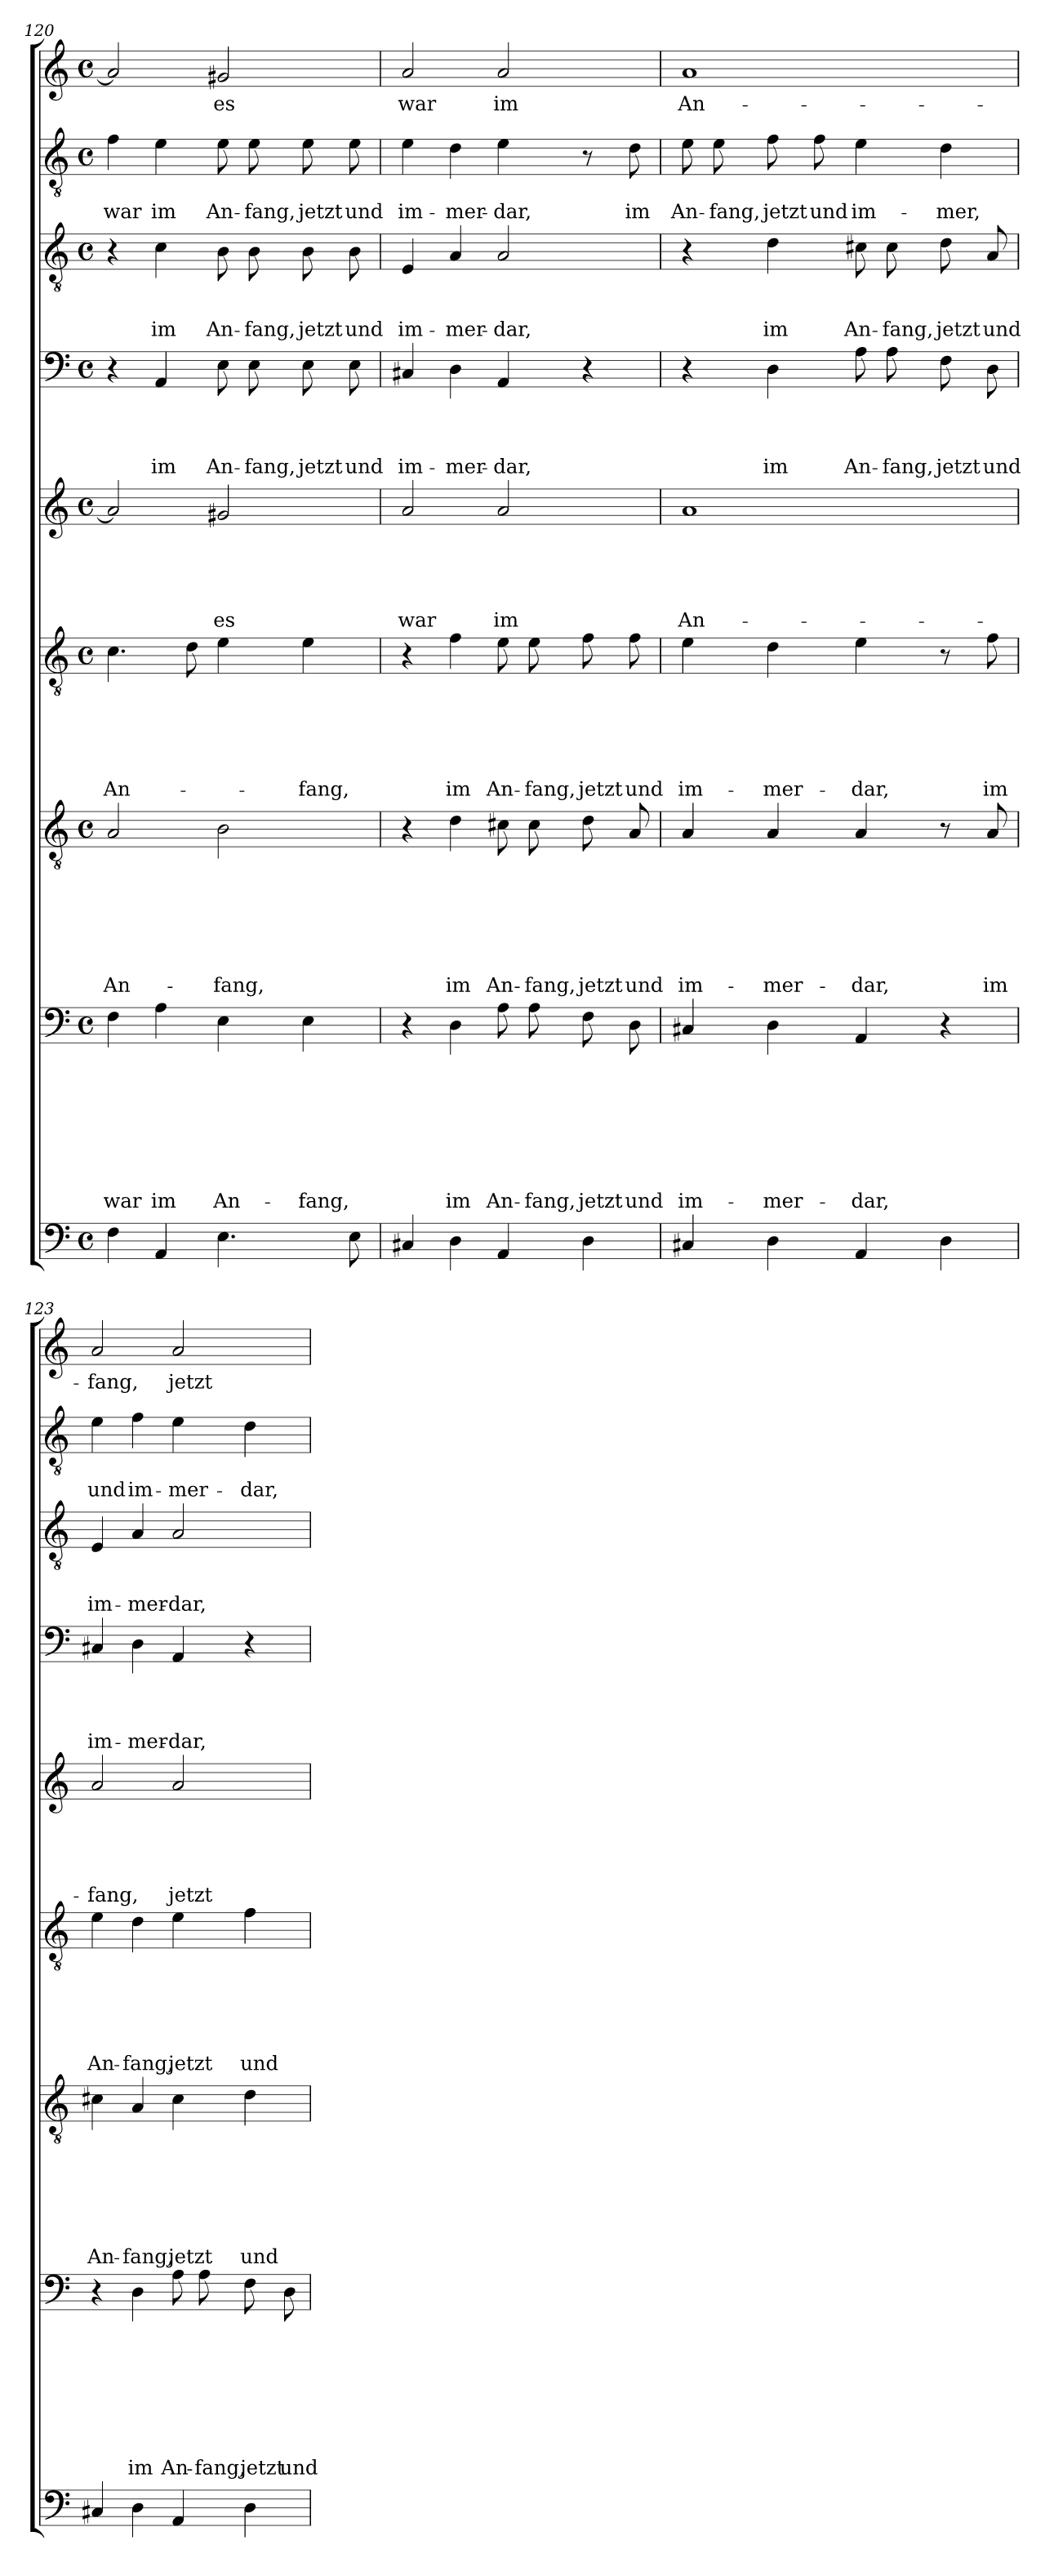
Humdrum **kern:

**kern	**kern	**text	**text	**text	**text	**text	**text	**text	**text	**kern	**text	**text	**text	**text	**text	**text	**text	**kern	**text	**text	**text	**text	**text	**text	**kern	**text	**text	**text	**text	**text	**kern	**text	**text	**text	**text	**kern	**text	**text	**text	**kern	**text	**text	**kern	**text
*part9	*part8	*part8	*part8	*part8	*part8	*part8	*part8	*part8	*part8	*part7	*part7	*part7	*part7	*part7	*part7	*part7	*part7	*part6	*part6	*part6	*part6	*part6	*part6	*part6	*part5	*part5	*part5	*part5	*part5	*part5	*part4	*part4	*part4	*part4	*part4	*part3	*part3	*part3	*part3	*part2	*part2	*part2	*part1	*part1
*staff9	*staff8	*staff8	*staff8	*staff8	*staff8	*staff8	*staff8	*staff8	*staff8	*staff7	*staff7	*staff7	*staff7	*staff7	*staff7	*staff7	*staff7	*staff6	*staff6	*staff6	*staff6	*staff6	*staff6	*staff6	*staff5	*staff5	*staff5	*staff5	*staff5	*staff5	*staff4	*staff4	*staff4	*staff4	*staff4	*staff3	*staff3	*staff3	*staff3	*staff2	*staff2	*staff2	*staff1	*staff1
*clefF4	*clefF4	*	*	*	*	*	*	*	*	*clefGv2	*	*	*	*	*	*	*	*clefGv2	*	*	*	*	*	*	*clefG2	*	*	*	*	*	*clefF4	*	*	*	*	*clefGv2	*	*	*	*clefGv2	*	*	*clefG2	*
*k[]	*k[]	*	*	*	*	*	*	*	*	*k[]	*	*	*	*	*	*	*	*k[]	*	*	*	*	*	*	*k[]	*	*	*	*	*	*k[]	*	*	*	*	*k[]	*	*	*	*k[]	*	*	*k[]	*
*C:	*C:	*	*	*	*	*	*	*	*	*C:	*	*	*	*	*	*	*	*C:	*	*	*	*	*	*	*C:	*	*	*	*	*	*C:	*	*	*	*	*C:	*	*	*	*C:	*	*	*C:	*
*M4/4	*M4/4	*	*	*	*	*	*	*	*	*M4/4	*	*	*	*	*	*	*	*M4/4	*	*	*	*	*	*	*M4/4	*	*	*	*	*	*M4/4	*	*	*	*	*M4/4	*	*	*	*M4/4	*	*	*M4/4	*
*met(c)	*met(c)	*	*	*	*	*	*	*	*	*met(c)	*	*	*	*	*	*	*	*met(c)	*	*	*	*	*	*	*met(c)	*	*	*	*	*	*met(c)	*	*	*	*	*met(c)	*	*	*	*met(c)	*	*	*met(c)	*
=120	=120	=120	=120	=120	=120	=120	=120	=120	=120	=120	=120	=120	=120	=120	=120	=120	=120	=120	=120	=120	=120	=120	=120	=120	=120	=120	=120	=120	=120	=120	=120	=120	=120	=120	=120	=120	=120	=120	=120	=120	=120	=120	=120	=120
!	!	!	!	!	!	!	!	!	!LO:LY:b	!	!	!	!	!	!	!	!LO:LY:b	!	!	!	!	!	!	!LO:LY:b	!	!	!	!	!	!	!	!	!	!	!	!	!	!	!	!	!	!LO:LY:b	!	!
4F\	4F\	.	.	.	.	.	.	.	war	2A/	.	.	.	.	.	.	An-	4.c\	.	.	.	.	.	An-	2a/]	.	.	.	.	.	4r	.	.	.	.	4r	.	.	.	4f\	.	war	2a/]	.
!	!	!	!	!	!	!	!	!	!LO:LY:b	!	!	!	!	!	!	!	!	!	!	!	!	!	!	!	!	!	!	!	!	!	!	!	!	!	!LO:LY:b	!	!	!	!LO:LY:b	!	!	!LO:LY:b	!	!
4AA/	4A\	.	.	.	.	.	.	.	im	.	.	.	.	.	.	.	.	.	.	.	.	.	.	.	.	.	.	.	.	.	4AA/	.	.	.	im	4c\	.	.	im	4e\	.	im	.	.
.	.	.	.	.	.	.	.	.	.	.	.	.	.	.	.	.	.	8d\	.	.	.	.	.	.	.	.	.	.	.	.	.	.	.	.	.	.	.	.	.	.	.	.	.	.
!	!	!	!	!	!	!	!	!	!LO:LY:b	!	!	!	!	!	!	!	!LO:LY:b	!	!	!	!	!	!	!	!	!	!	!	!	!LO:LY:b	!	!	!	!	!LO:LY:b	!	!	!	!LO:LY:b	!	!	!LO:LY:b	!	!LO:LY:b
4.E\	4E\	.	.	.	.	.	.	.	An-	2B\	.	.	.	.	.	.	-fang,	4e\	.	.	.	.	.	.	2g#X/	.	.	.	.	es	8E\	.	.	.	An-	8B\	.	.	An-	8e\	.	An-	2g#X/	es
!	!	!	!	!	!	!	!	!	!	!	!	!	!	!	!	!	!	!	!	!	!	!	!	!	!	!	!	!	!	!	!	!	!	!	!LO:LY:b	!	!	!	!LO:LY:b	!	!	!LO:LY:b	!	!
.	.	.	.	.	.	.	.	.	.	.	.	.	.	.	.	.	.	.	.	.	.	.	.	.	.	.	.	.	.	.	8E\	.	.	.	-fang,	8B\	.	.	-fang,	8e\	.	-fang,	.	.
!	!	!	!	!	!	!	!	!	!LO:LY:b	!	!	!	!	!	!	!	!	!	!	!	!	!	!	!LO:LY:b	!	!	!	!	!	!	!	!	!	!	!LO:LY:b	!	!	!	!LO:LY:b	!	!	!LO:LY:b	!	!
.	4E\	.	.	.	.	.	.	.	-fang,	.	.	.	.	.	.	.	.	4e\	.	.	.	.	.	-fang,	.	.	.	.	.	.	8E\	.	.	.	jetzt	8B\	.	.	jetzt	8e\	.	jetzt	.	.
!	!	!	!	!	!	!	!	!	!	!	!	!	!	!	!	!	!	!	!	!	!	!	!	!	!	!	!	!	!	!	!	!	!	!	!LO:LY:b	!	!	!	!LO:LY:b	!	!	!LO:LY:b	!	!
8E\	.	.	.	.	.	.	.	.	.	.	.	.	.	.	.	.	.	.	.	.	.	.	.	.	.	.	.	.	.	.	8E\	.	.	.	und	8B\	.	.	und	8e\	.	und	.	.
=121	=121	=121	=121	=121	=121	=121	=121	=121	=121	=121	=121	=121	=121	=121	=121	=121	=121	=121	=121	=121	=121	=121	=121	=121	=121	=121	=121	=121	=121	=121	=121	=121	=121	=121	=121	=121	=121	=121	=121	=121	=121	=121	=121	=121
!	!	!	!	!	!	!	!	!	!	!	!	!	!	!	!	!	!	!	!	!	!	!	!	!	!	!	!	!	!	!LO:LY:b	!	!	!	!	!LO:LY:b	!	!	!	!LO:LY:b	!	!	!LO:LY:b	!	!LO:LY:b
4C#X/	4r	.	.	.	.	.	.	.	.	4r	.	.	.	.	.	.	.	4r	.	.	.	.	.	.	2a/	.	.	.	.	war	4C#X/	.	.	.	im-	4E/	.	.	im-	4e\	.	im-	2a/	war
!	!	!	!	!	!	!	!	!	!LO:LY:b	!	!	!	!	!	!	!	!LO:LY:b	!	!	!	!	!	!	!LO:LY:b	!	!	!	!	!	!	!	!	!	!	!LO:LY:b	!	!	!	!LO:LY:b	!	!	!LO:LY:b	!	!
4D\	4D\	.	.	.	.	.	.	.	im	4d\	.	.	.	.	.	.	im	4f\	.	.	.	.	.	im	.	.	.	.	.	.	4D\	.	.	.	-mer-	4A/	.	.	-mer-	4d\	.	-mer-	.	.
!	!	!	!	!	!	!	!	!	!LO:LY:b	!	!	!	!	!	!	!	!LO:LY:b	!	!	!	!	!	!	!LO:LY:b	!	!	!	!	!	!LO:LY:b	!	!	!	!	!LO:LY:b	!	!	!	!LO:LY:b	!	!	!LO:LY:b	!	!LO:LY:b
4AA/	8A\	.	.	.	.	.	.	.	An-	8c#X\	.	.	.	.	.	.	An-	8e\	.	.	.	.	.	An-	2a/	.	.	.	.	im	4AA/	.	.	.	-dar,	2A/	.	.	-dar,	4e\	.	-dar,	2a/	im
!	!	!	!	!	!	!	!	!	!LO:LY:b	!	!	!	!	!	!	!	!LO:LY:b	!	!	!	!	!	!	!LO:LY:b	!	!	!	!	!	!	!	!	!	!	!	!	!	!	!	!	!	!	!	!
.	8A\	.	.	.	.	.	.	.	-fang,	8c#\	.	.	.	.	.	.	-fang,	8e\	.	.	.	.	.	-fang,	.	.	.	.	.	.	.	.	.	.	.	.	.	.	.	.	.	.	.	.
!	!	!	!	!	!	!	!	!	!LO:LY:b	!	!	!	!	!	!	!	!LO:LY:b	!	!	!	!	!	!	!LO:LY:b	!	!	!	!	!	!	!	!	!	!	!	!	!	!	!	!	!	!	!	!
4D\	8F\	.	.	.	.	.	.	.	jetzt	8d\	.	.	.	.	.	.	jetzt	8f\	.	.	.	.	.	jetzt	.	.	.	.	.	.	4r	.	.	.	.	.	.	.	.	8r	.	.	.	.
!	!	!	!	!	!	!	!	!	!LO:LY:b	!	!	!	!	!	!	!	!LO:LY:b	!	!	!	!	!	!	!LO:LY:b	!	!	!	!	!	!	!	!	!	!	!	!	!	!	!	!	!	!LO:LY:b	!	!
.	8D\	.	.	.	.	.	.	.	und	8A/	.	.	.	.	.	.	und	8f\	.	.	.	.	.	und	.	.	.	.	.	.	.	.	.	.	.	.	.	.	.	8d\	.	im	.	.
=122	=122	=122	=122	=122	=122	=122	=122	=122	=122	=122	=122	=122	=122	=122	=122	=122	=122	=122	=122	=122	=122	=122	=122	=122	=122	=122	=122	=122	=122	=122	=122	=122	=122	=122	=122	=122	=122	=122	=122	=122	=122	=122	=122	=122
!	!	!	!	!	!	!	!	!	!LO:LY:b	!	!	!	!	!	!	!	!LO:LY:b	!	!	!	!	!	!	!LO:LY:b	!	!	!	!	!	!LO:LY:b	!	!	!	!	!	!	!	!	!	!	!	!LO:LY:b	!	!LO:LY:b
4C#X/	4C#X/	.	.	.	.	.	.	.	im-	4A/	.	.	.	.	.	.	im-	4e\	.	.	.	.	.	im-	1a	.	.	.	.	An-	4r	.	.	.	.	4r	.	.	.	8e\	.	An-	1a	An-
!	!	!	!	!	!	!	!	!	!	!	!	!	!	!	!	!	!	!	!	!	!	!	!	!	!	!	!	!	!	!	!	!	!	!	!	!	!	!	!	!	!	!LO:LY:b	!	!
.	.	.	.	.	.	.	.	.	.	.	.	.	.	.	.	.	.	.	.	.	.	.	.	.	.	.	.	.	.	.	.	.	.	.	.	.	.	.	.	8e\	.	-fang,	.	.
!	!	!	!	!	!	!	!	!	!LO:LY:b	!	!	!	!	!	!	!	!LO:LY:b	!	!	!	!	!	!	!LO:LY:b	!	!	!	!	!	!	!	!	!	!	!LO:LY:b	!	!	!	!LO:LY:b	!	!	!LO:LY:b	!	!
4D\	4D\	.	.	.	.	.	.	.	-mer-	4A/	.	.	.	.	.	.	-mer-	4d\	.	.	.	.	.	-mer-	.	.	.	.	.	.	4D\	.	.	.	im	4d\	.	.	im	8f\	.	jetzt	.	.
!	!	!	!	!	!	!	!	!	!	!	!	!	!	!	!	!	!	!	!	!	!	!	!	!	!	!	!	!	!	!	!	!	!	!	!	!	!	!	!	!	!	!LO:LY:b	!	!
.	.	.	.	.	.	.	.	.	.	.	.	.	.	.	.	.	.	.	.	.	.	.	.	.	.	.	.	.	.	.	.	.	.	.	.	.	.	.	.	8f\	.	und	.	.
!	!	!	!	!	!	!	!	!	!LO:LY:b	!	!	!	!	!	!	!	!LO:LY:b	!	!	!	!	!	!	!LO:LY:b	!	!	!	!	!	!	!	!	!	!	!LO:LY:b	!	!	!	!LO:LY:b	!	!	!LO:LY:b	!	!
4AA/	4AA/	.	.	.	.	.	.	.	-dar,	4A/	.	.	.	.	.	.	-dar,	4e\	.	.	.	.	.	-dar,	.	.	.	.	.	.	8A\	.	.	.	An-	8c#X\	.	.	An-	4e\	.	im-	.	.
!	!	!	!	!	!	!	!	!	!	!	!	!	!	!	!	!	!	!	!	!	!	!	!	!	!	!	!	!	!	!	!	!	!	!	!LO:LY:b	!	!	!	!LO:LY:b	!	!	!	!	!
.	.	.	.	.	.	.	.	.	.	.	.	.	.	.	.	.	.	.	.	.	.	.	.	.	.	.	.	.	.	.	8A\	.	.	.	-fang,	8c#\	.	.	-fang,	.	.	.	.	.
!	!	!	!	!	!	!	!	!	!	!	!	!	!	!	!	!	!	!	!	!	!	!	!	!	!	!	!	!	!	!	!	!	!	!	!LO:LY:b	!	!	!	!LO:LY:b	!	!	!LO:LY:b	!	!
4D\	4r	.	.	.	.	.	.	.	.	8r	.	.	.	.	.	.	.	8r	.	.	.	.	.	.	.	.	.	.	.	.	8F\	.	.	.	jetzt	8d\	.	.	jetzt	4d\	.	-mer,	.	.
!	!	!	!	!	!	!	!	!	!	!	!	!	!	!	!	!	!LO:LY:b	!	!	!	!	!	!	!LO:LY:b	!	!	!	!	!	!	!	!	!	!	!LO:LY:b	!	!	!	!LO:LY:b	!	!	!	!	!
.	.	.	.	.	.	.	.	.	.	8A/	.	.	.	.	.	.	im	8f\	.	.	.	.	.	im	.	.	.	.	.	.	8D\	.	.	.	und	8A/	.	.	und	.	.	.	.	.
!!LO:LB:g=z
=123	=123	=123	=123	=123	=123	=123	=123	=123	=123	=123	=123	=123	=123	=123	=123	=123	=123	=123	=123	=123	=123	=123	=123	=123	=123	=123	=123	=123	=123	=123	=123	=123	=123	=123	=123	=123	=123	=123	=123	=123	=123	=123	=123	=123
!	!	!	!	!	!	!	!	!	!	!	!	!	!	!	!	!	!LO:LY:b	!	!	!	!	!	!	!LO:LY:b	!	!	!	!	!	!LO:LY:b	!	!	!	!	!LO:LY:b	!	!	!	!LO:LY:b	!	!	!LO:LY:b	!	!LO:LY:b
4C#X/	4r	.	.	.	.	.	.	.	.	4c#X\	.	.	.	.	.	.	An-	4e\	.	.	.	.	.	An-	2a/	.	.	.	.	-fang,	4C#X/	.	.	.	im-	4E/	.	.	im-	4e\	.	und	2a/	-fang,
!	!	!	!	!	!	!	!	!	!LO:LY:b	!	!	!	!	!	!	!	!LO:LY:b	!	!	!	!	!	!	!LO:LY:b	!	!	!	!	!	!	!	!	!	!	!LO:LY:b	!	!	!	!LO:LY:b	!	!	!LO:LY:b	!	!
4D\	4D\	.	.	.	.	.	.	.	im	4A/	.	.	.	.	.	.	-fang,	4d\	.	.	.	.	.	-fang,	.	.	.	.	.	.	4D\	.	.	.	-mer-	4A/	.	.	-mer-	4f\	.	im-	.	.
!	!	!	!	!	!	!	!	!	!LO:LY:b	!	!	!	!	!	!	!	!LO:LY:b	!	!	!	!	!	!	!LO:LY:b	!	!	!	!	!	!LO:LY:b	!	!	!	!	!LO:LY:b	!	!	!	!LO:LY:b	!	!	!LO:LY:b	!	!LO:LY:b
4AA/	8A\	.	.	.	.	.	.	.	An-	4c#\	.	.	.	.	.	.	jetzt	4e\	.	.	.	.	.	jetzt	2a/	.	.	.	.	jetzt	4AA/	.	.	.	-dar,	2A/	.	.	-dar,	4e\	.	-mer-	2a/	jetzt
!	!	!	!	!	!	!	!	!	!LO:LY:b	!	!	!	!	!	!	!	!	!	!	!	!	!	!	!	!	!	!	!	!	!	!	!	!	!	!	!	!	!	!	!	!	!	!	!
.	8A\	.	.	.	.	.	.	.	-fang,	.	.	.	.	.	.	.	.	.	.	.	.	.	.	.	.	.	.	.	.	.	.	.	.	.	.	.	.	.	.	.	.	.	.	.
!	!	!	!	!	!	!	!	!	!LO:LY:b	!	!	!	!	!	!	!	!LO:LY:b	!	!	!	!	!	!	!LO:LY:b	!	!	!	!	!	!	!	!	!	!	!	!	!	!	!	!	!	!LO:LY:b	!	!
4D\	8F\	.	.	.	.	.	.	.	jetzt	4d\	.	.	.	.	.	.	und	4f\	.	.	.	.	.	und	.	.	.	.	.	.	4r	.	.	.	.	.	.	.	.	4d\	.	-dar,	.	.
!	!	!	!	!	!	!	!	!	!LO:LY:b	!	!	!	!	!	!	!	!	!	!	!	!	!	!	!	!	!	!	!	!	!	!	!	!	!	!	!	!	!	!	!	!	!	!	!
.	8D\	.	.	.	.	.	.	.	und	.	.	.	.	.	.	.	.	.	.	.	.	.	.	.	.	.	.	.	.	.	.	.	.	.	.	.	.	.	.	.	.	.	.	.
=	=	=	=	=	=	=	=	=	=	=	=	=	=	=	=	=	=	=	=	=	=	=	=	=	=	=	=	=	=	=	=	=	=	=	=	=	=	=	=	=	=	=	=	=
*-	*-	*-	*-	*-	*-	*-	*-	*-	*-	*-	*-	*-	*-	*-	*-	*-	*-	*-	*-	*-	*-	*-	*-	*-	*-	*-	*-	*-	*-	*-	*-	*-	*-	*-	*-	*-	*-	*-	*-	*-	*-	*-	*-	*-
